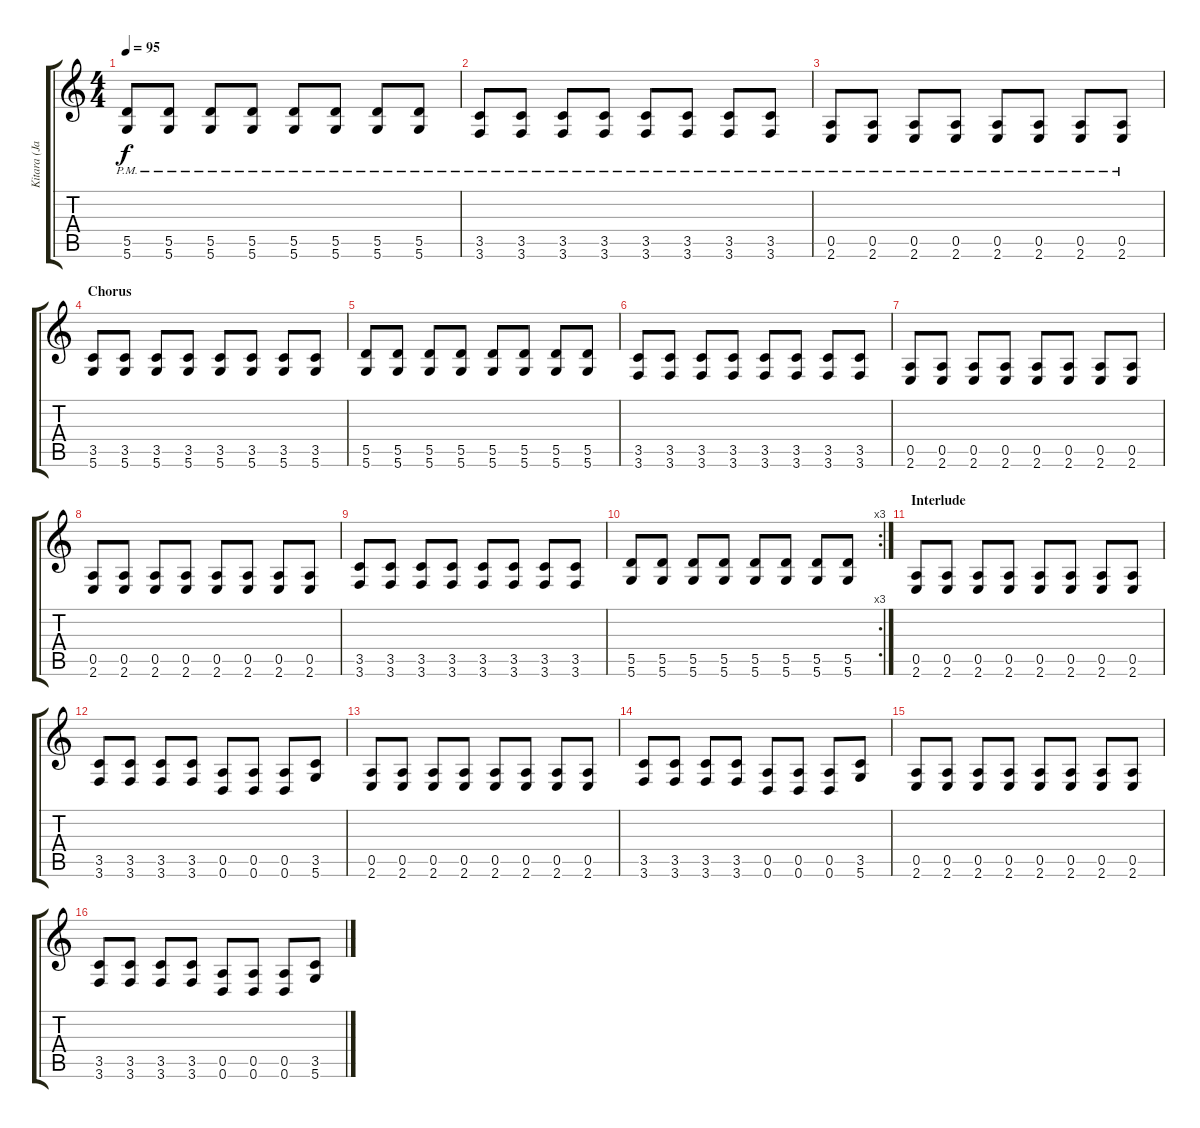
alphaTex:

\track ("Kitara (Jarkko Petosalmi)" "Kitara (Ja") {instrument distortionguitar}
\staff {score tabs}
\tuning (E4 B3 G3 D3 A2 D2) {hide}
\ts (4 4)
\tempo 95
\clef g2
\ks c
(5.5{pm} 5.6{pm}).8{dy f} (5.5{pm} 5.6{pm}).8 (5.5{pm} 5.6{pm}).8 (5.5{pm} 5.6{pm}).8 (5.5{pm} 5.6{pm}).8 (5.5{pm} 5.6{pm}).8 (5.5{pm} 5.6{pm}).8 (5.5{pm} 5.6{pm}).8 |
(3.5{pm} 3.6{pm}).8 (3.5{pm} 3.6{pm}).8 (3.5{pm} 3.6{pm}).8 (3.5{pm} 3.6{pm}).8 (3.5{pm} 3.6{pm}).8 (3.5{pm} 3.6{pm}).8 (3.5{pm} 3.6{pm}).8 (3.5{pm} 3.6{pm}).8 |
(0.5{pm} 2.6{pm}).8 (0.5{pm} 2.6{pm}).8 (0.5{pm} 2.6{pm}).8 (0.5{pm} 2.6{pm}).8 (0.5{pm} 2.6{pm}).8 (0.5{pm} 2.6{pm}).8 (0.5{pm} 2.6{pm}).8 (0.5{pm} 2.6{pm}).8 |
\section ("" "Chorus")
(3.5 5.6).8 (3.5 5.6).8 (3.5 5.6).8 (3.5 5.6).8 (3.5 5.6).8 (3.5 5.6).8 (3.5 5.6).8 (3.5 5.6).8 |
(5.5 5.6).8 (5.5 5.6).8 (5.5 5.6).8 (5.5 5.6).8 (5.5 5.6).8 (5.5 5.6).8 (5.5 5.6).8 (5.5 5.6).8 |
(3.5 3.6).8 (3.5 3.6).8 (3.5 3.6).8 (3.5 3.6).8 (3.5 3.6).8 (3.5 3.6).8 (3.5 3.6).8 (3.5 3.6).8 |
(0.5 2.6).8 (0.5 2.6).8 (0.5 2.6).8 (0.5 2.6).8 (0.5 2.6).8 (0.5 2.6).8 (0.5 2.6).8 (0.5 2.6).8 |
(0.5 2.6).8 (0.5 2.6).8 (0.5 2.6).8 (0.5 2.6).8 (0.5 2.6).8 (0.5 2.6).8 (0.5 2.6).8 (0.5 2.6).8 |
(3.5 3.6).8 (3.5 3.6).8 (3.5 3.6).8 (3.5 3.6).8 (3.5 3.6).8 (3.5 3.6).8 (3.5 3.6).8 (3.5 3.6).8 |
\rc 3
(5.5 5.6).8 (5.5 5.6).8 (5.5 5.6).8 (5.5 5.6).8 (5.5 5.6).8 (5.5 5.6).8 (5.5 5.6).8 (5.5 5.6).8 |
\section ("" "Interlude")
(0.5 2.6).8 (0.5 2.6).8 (0.5 2.6).8 (0.5 2.6).8 (0.5 2.6).8 (0.5 2.6).8 (0.5 2.6).8 (0.5 2.6).8 |
(3.5 3.6).8 (3.5 3.6).8 (3.5 3.6).8 (3.5 3.6).8 (0.5 0.6).8 (0.5 0.6).8 (0.5 0.6).8 (3.5 5.6).8 |
(0.5 2.6).8 (0.5 2.6).8 (0.5 2.6).8 (0.5 2.6).8 (0.5 2.6).8 (0.5 2.6).8 (0.5 2.6).8 (0.5 2.6).8 |
(3.5 3.6).8 (3.5 3.6).8 (3.5 3.6).8 (3.5 3.6).8 (0.5 0.6).8 (0.5 0.6).8 (0.5 0.6).8 (3.5 5.6).8 |
(0.5 2.6).8 (0.5 2.6).8 (0.5 2.6).8 (0.5 2.6).8 (0.5 2.6).8 (0.5 2.6).8 (0.5 2.6).8 (0.5 2.6).8 |
(3.5 3.6).8 (3.5 3.6).8 (3.5 3.6).8 (3.5 3.6).8 (0.5 0.6).8 (0.5 0.6).8 (0.5 0.6).8 (3.5 5.6).8
